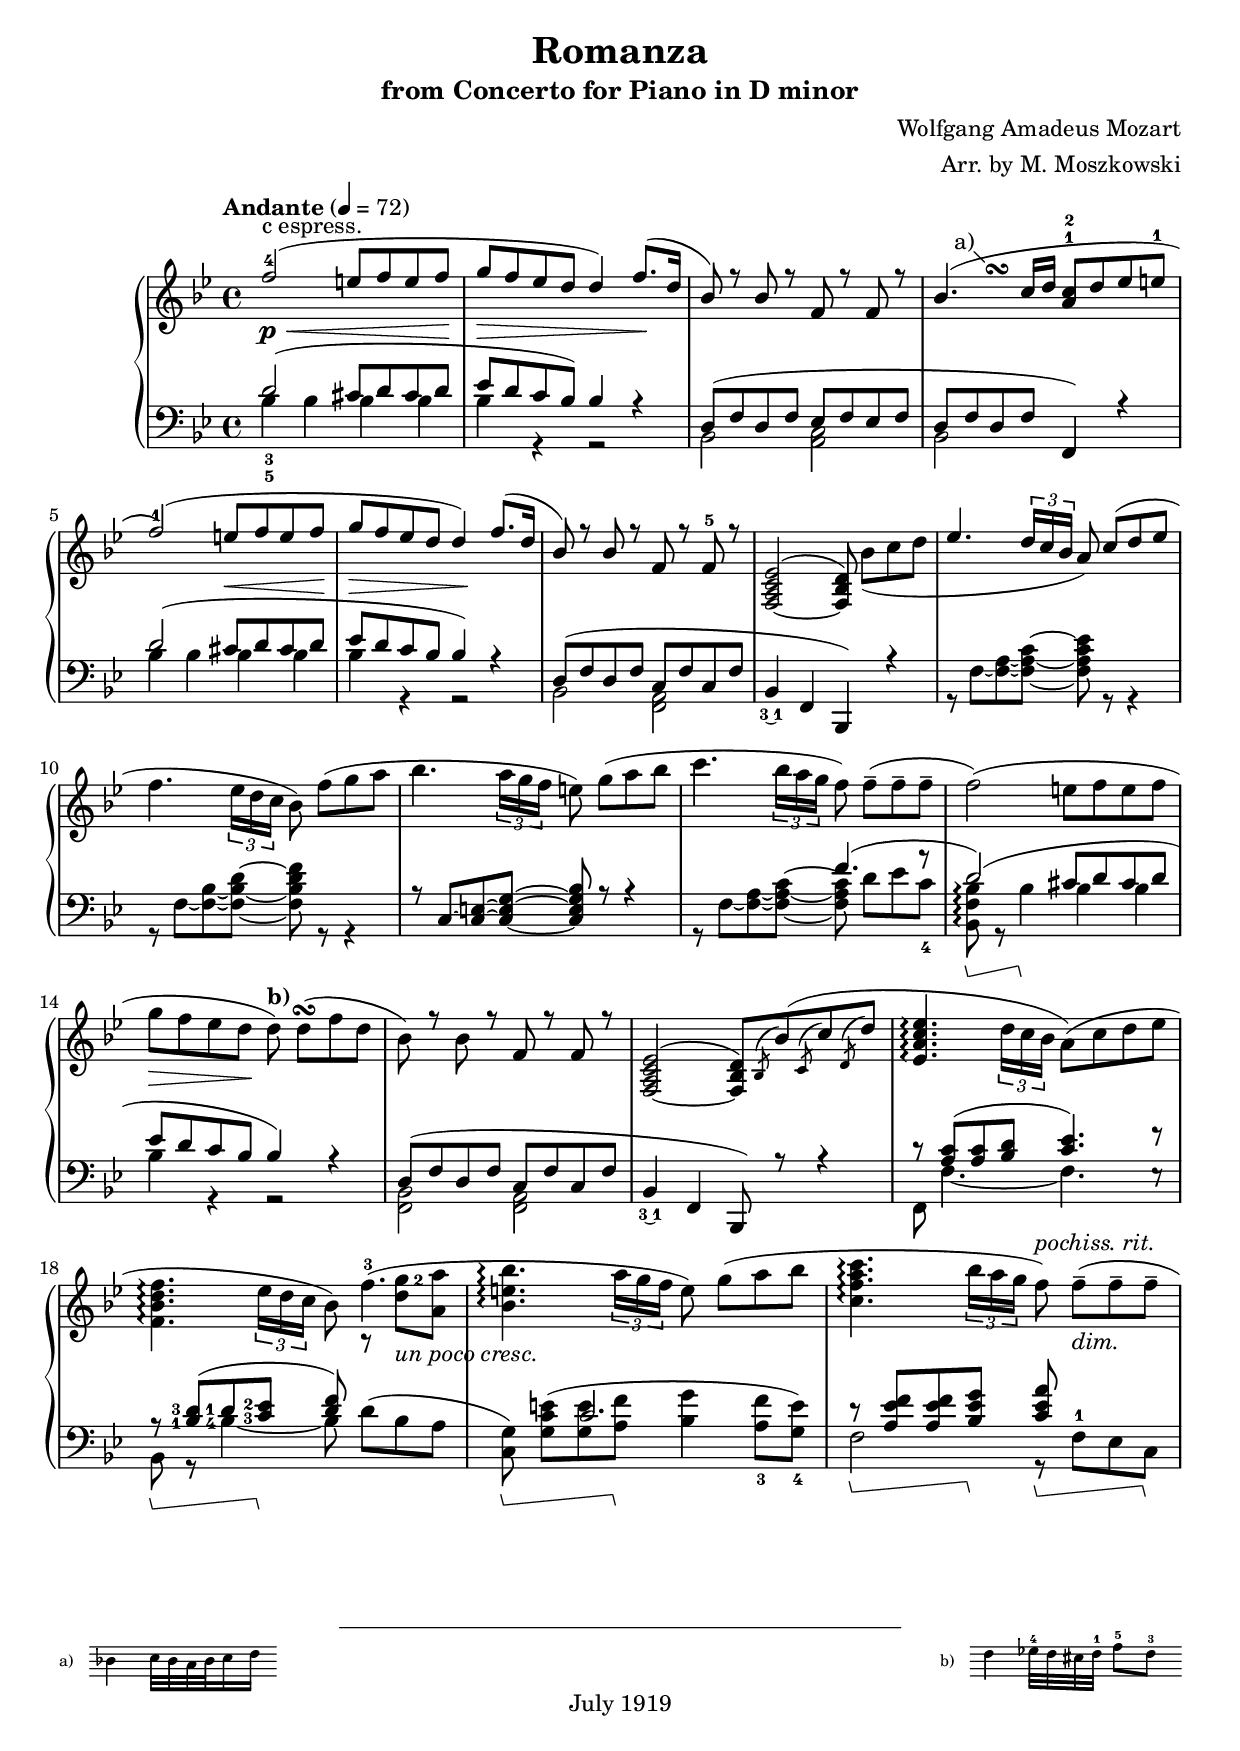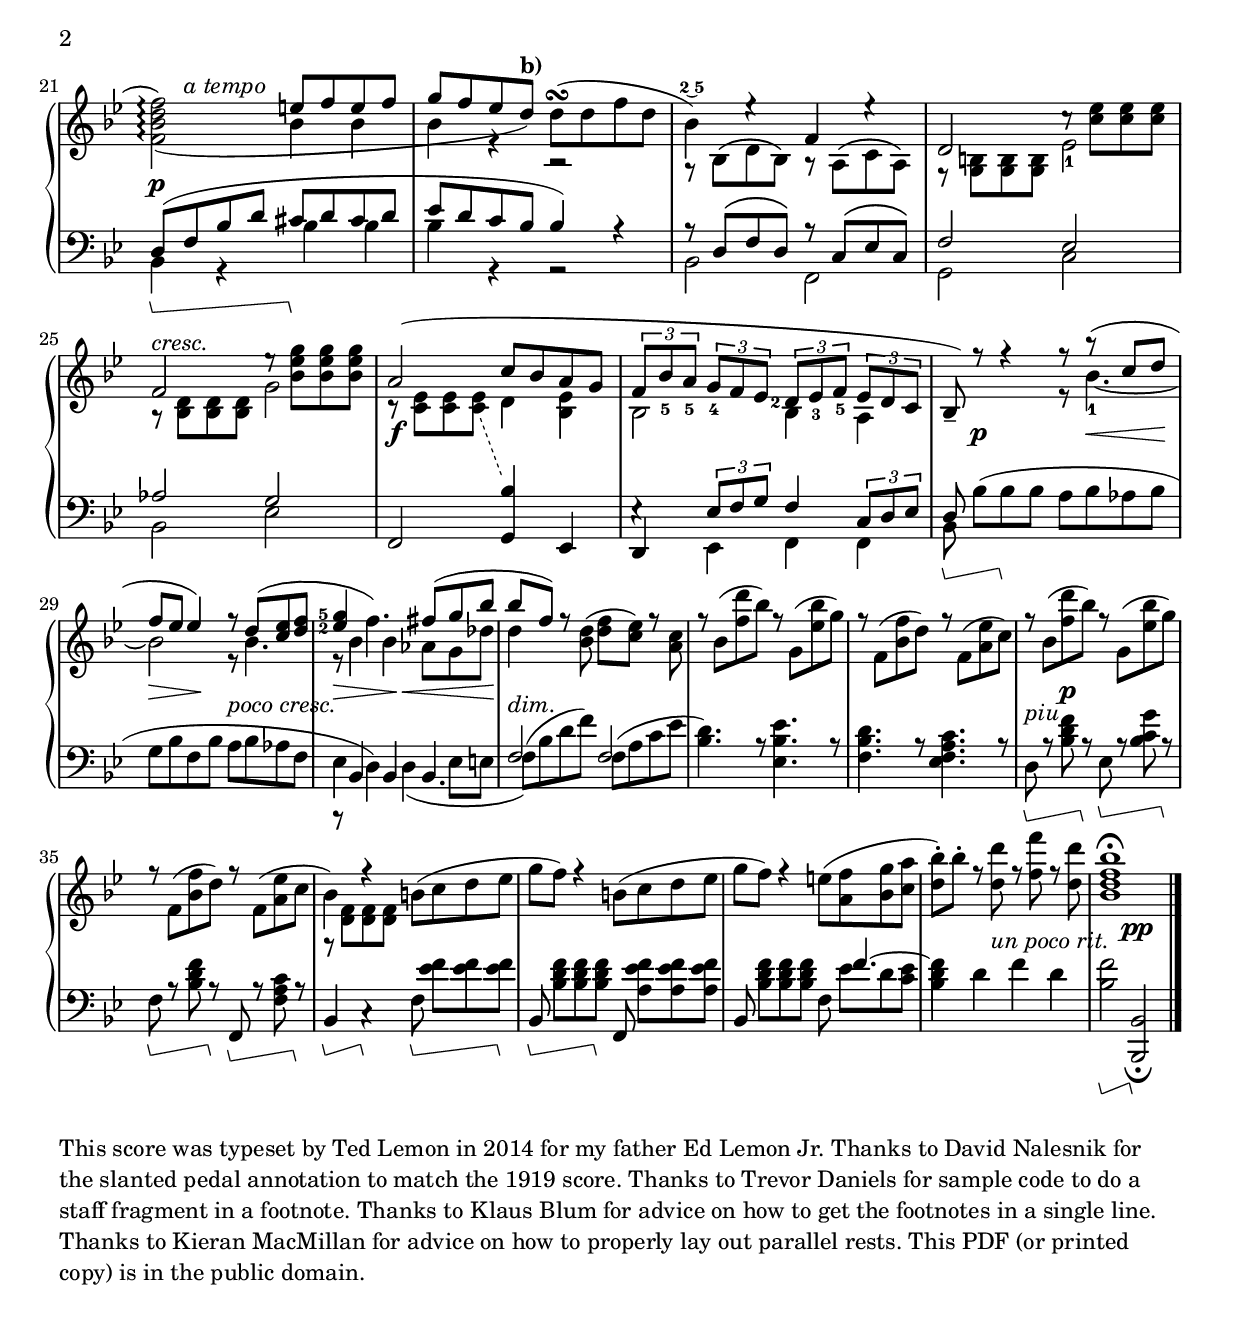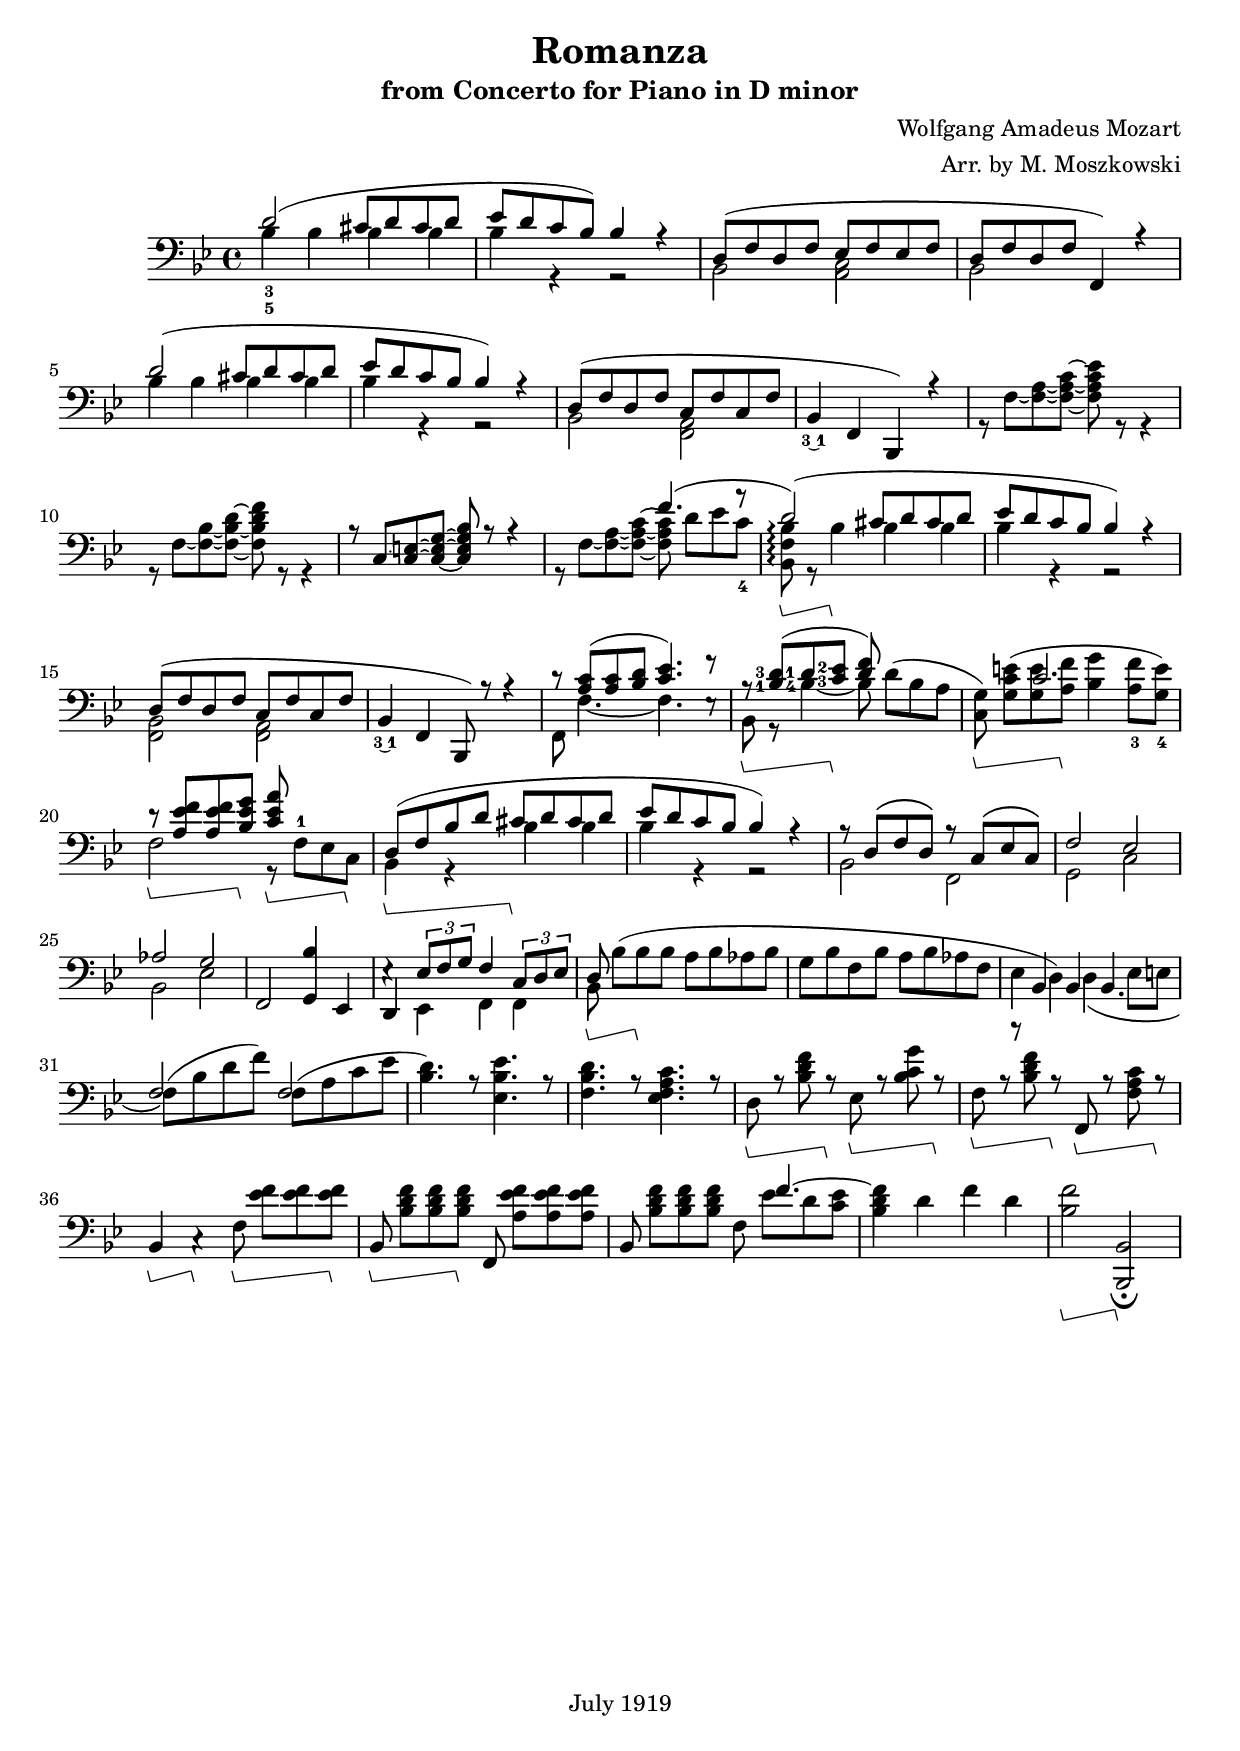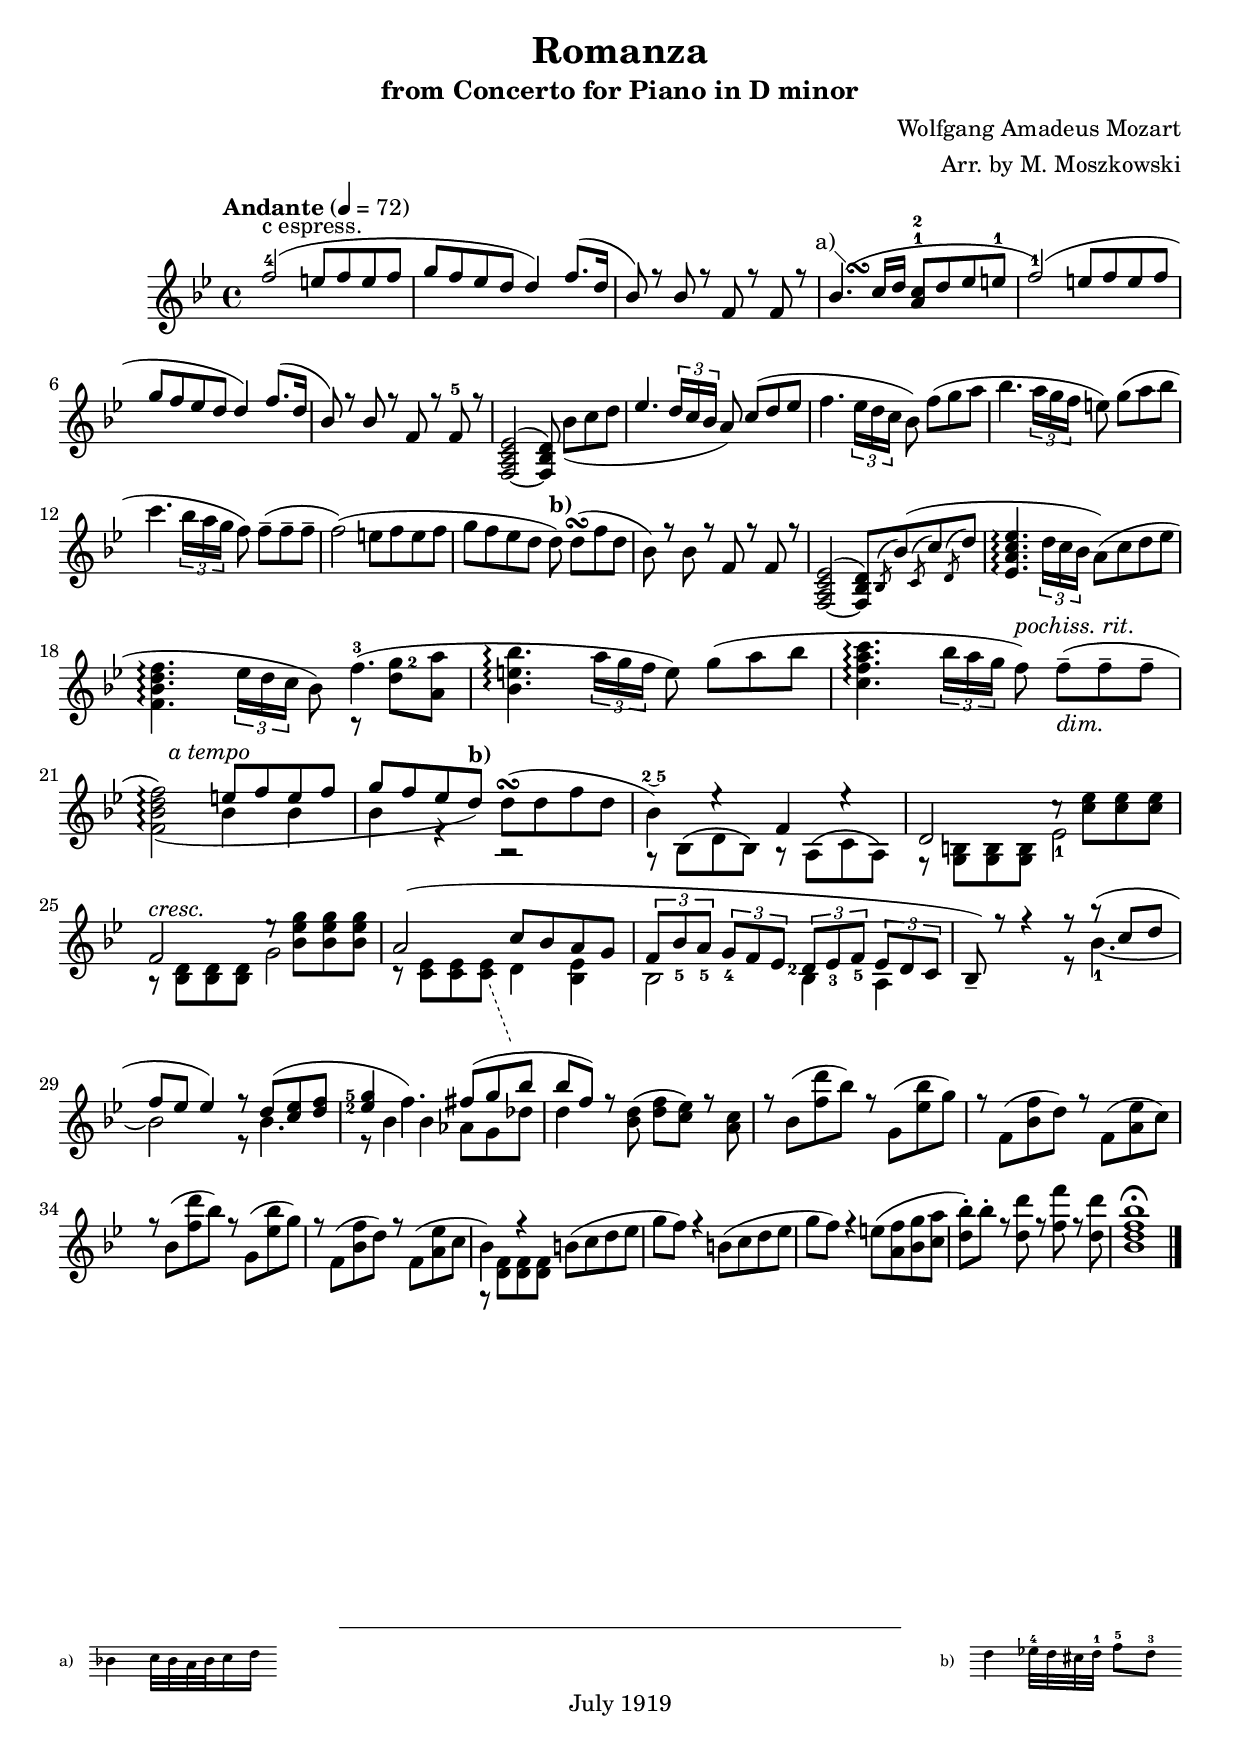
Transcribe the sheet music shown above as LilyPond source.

% Copyright (C) 2014 Edward W. Y. Lemon III

% Lilypond version of M. Moszkowski's arrangement of W. A. Mozart's
% Romanza from his Concerto for Piano in D minor.   The printed arrangement
% is copyright 1919, and hence in the public domain in the U.S.
% This Lilypond source code is under copyright.

%    This program is free software: you can redistribute it and/or modify
%    it under the terms of the GNU General Public License as published by
%    the Free Software Foundation, either version 3 of the License, or
%    (at your option) any later version.
%
%    This program is distributed in the hope that it will be useful,
%    but WITHOUT ANY WARRANTY; without even the implied warranty of
%    MERCHANTABILITY or FITNESS FOR A PARTICULAR PURPOSE.  See the
%    GNU General Public License for more details.
%
%    You should have received a copy of the GNU General Public License
%    along with this program.  If not, see <http://www.gnu.org/licenses/>.

% However, an exception to the GPL licensing terms is hereby granted
% for any PDF or printed output generated from this source file.
% Performances by real persons that are derived from this source file
% are not, in the opinion of the author, covered by the copyright on
% this file, since they would be indistinguishable from performances
% based on the original public domain printed score.   However, for the
% sake of licensing clarity, such performances are also specifically
% excepted from the GPL licensing terms.
% No additional exceptions are granted; for example, this exception
% _does not apply_ to MIDI files that are generated from this source
% code.

\header{
  title = "Romanza"
  composer = "Wolfgang Amadeus Mozart"
  arranger = "Arr. by M. Moszkowski"
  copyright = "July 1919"
  subtitle = "from Concerto for Piano in D minor"
}

#(set-global-staff-size 20)

% Thanks to David Nalesnik for the slanted-bracket tweak!
#(define (bound-coord bound refp)
   (if (not (= (ly:item-break-dir bound) CENTER))
       (cdr (ly:generic-bound-extent bound refp))
       (ly:grob-relative-coordinate bound refp X)))

#(define slanted-bracket
   (lambda (grob)
     (let* ((bound-L (ly:spanner-bound grob LEFT))
            (bound-R (ly:spanner-bound grob RIGHT))
            (common (ly:grob-common-refpoint bound-L bound-R X))
            (coord-L (bound-coord bound-L common))
            (coord-R (bound-coord bound-R common))
            (height (ly:grob-property grob 'edge-height))
            (shorten (ly:grob-property grob 'shorten-pair))
            (flare '(0.25 . 0.25))
            (th (ly:output-def-lookup (ly:grob-layout grob) 'line-thickness))
            (main
             (make-line-stencil 
              th 
              (+ coord-L (car flare) (car shorten)) 0
              (+ coord-R (- (cdr flare)) (cdr shorten)) (car height)))
            (wing-L (make-line-stencil
                     th
                     0 (car height)
                     (car flare) 0))
            (wing-R (make-line-stencil
                     th
                     0 (car height)
                     (cdr flare) (- (car height) (cdr height))))
            (main
             (if (= (ly:item-break-dir bound-L) CENTER)
                 (ly:stencil-combine-at-edge main X LEFT wing-L 0)
                 main))
            (main
             (if (= (ly:item-break-dir bound-R) CENTER)
                 (ly:stencil-combine-at-edge main X RIGHT wing-R 0)
                 main))
            (main
             (ly:stencil-translate-axis
              main
              (- (ly:grob-relative-coordinate bound-L common X))
              X)))
       main)))

keyMeter = { \key bes \major \time 4/4 }

\parallelMusic #'(vta vtb vtc dynD vba vbb vbc) {
  % 1
  f'2-4( e8 f e f |
  s1 |
  s1-"c espress." |
  s8\p\< s8 s2 s8 s8\! |
  \stemUp d'2_3_5^( cis8 d cis d |
  \stemDown bes'4 bes bes bes |
  s1 |

  % 2
  g8 f ees d d4) f8.( d16 |
  s1 |
  s1 |
  s8\> s4. s4 s8\! s |
  ees8 d c bes) bes4 r |
  bes4 r r2 |
  s1 |

  % 3
  bes8) r bes r f r f r |
  s1 |
  s1 |
  s1 |
  d,8^( f d f ees f ees f |
  bes,2 <c a> |
  s1 |

  % 4
  bes4.( c16 d <a c>8-1-2 d ees e-1 |
  s4\once \override Score.FootnoteItem.annotation-line = ##f
  s^\footnote "a)" #'(-1 . 1)
  \markup {
    \center-column {
      \fill-line {
	\score {
	  \new Staff
	  \with {
	    instrumentName = "a)   "
	    \omit Clef
	    \omit TimeSignature
	    \magnifyStaff 0.7
	  } {
	    \relative c' { bes'4 c32 bes a bes c16 d }
	  }
	  \layout {
	    ragged-right = ##t
	    indent = 0\cm
	  }
	}
	\null
	\score {
	  \new Staff
	  \with {
	    instrumentName = "b)   "
	    \omit TimeSignature
	    \omit Clef
	    \magnifyStaff 0.7
	  } {
	    \relative c' { d'4 ees32-4 d cis d-1 f8-5_[ d-3] }
	  }
	  \layout {
	    ragged-right = ##t
	    indent = 0\cm } } } } } ^\turn s2 |
  s1 |
  s1 |
  d8 f d f f,4) r |
  bes2 s2 |
  s1 |

  % 5
  f2-1)( e8 f e f |
  s1 |
  s1 |
  s2 s8\< s s s\! |
  d''2^( cis8  d cis d |
  bes'4 bes bes bes |
  s1 |

  % 6
  g8 f ees d d4\!) f8.( d16 |
  s1 |
  s1 |
  s8\> s s s s\! s s4 |
  ees8 d c bes bes4) r |
  bes4 r r2 |
  s1 |

  % 7
  bes8) r bes r f r f-5 r |
  s1 |
  s1 |
  s1 |
  d,8( f d f c f c f |
  bes,2 <a f> |
  s1 |

  % 8
  <f,_~ a c ees>2^( <f bes d>8) bes'_[_( c d] |
  s1 |
  s1 |
  s1 |
  bes,4_\finger \markup \tied-lyric #"3~1" f  bes,) r |
  s1 |
  s1 |

  % 9
  \override TupletBracket.bracket-visibility = ##t
  ees4. \stemUp \tuplet 3/2 { d16 c bes } \stemNeutral a8) c8^[( d ees]
  |  s1 |  s1 |
  s1 |
  s1 | r8 f'8~ <f~ a~>8 <f~ a~ c^~ >8 <f a c ees>8 r8 r4 |   s1 |

  % 10
  f4. \tupletNeutral \tuplet 3/2 { ees16 d c } bes8) f'8_[( g a] |  s1 |  s1 |
  s1 |
  s1 | r8 f8~ <f~ bes~>8 <f~ bes~ d^~ >8 <f bes d f>8 r8 r4 |   s1 |

  % 11
  bes4. \tuplet 3/2 { a16 g f } e8) g8_[( a bes] |  s1 |  s1 |
  s1 |
  r8 c'8~ <c~ e~>8 <c_~ e~ g^~ >8 <c e g bes>8 r8 r4 |   s1 |   s1 |

  % 12
  c4. \tuplet 3/2 { bes16 a g } f8) f8_[--( 8-- 8--] |  s1 |  s1 |
  s1 |
  s2 f'4.^( r8 |
  r8 f8~ <f~ a~>8 <f~ a~ c^~ >8 8 d'8_[ ees c_4 ] |   s1 |
  
  % 13
  f2)( e8_[ f e f] | s1 | s1 |
  s1 |
  d2)^( cis8 d cis d |
  <bes, f' bes>8\arpeggio\sustainOn r bes'4\sustainOff 4 4 | s1 |

  % 14
  g8_[ f ees d] d8)^\markup { \bold "b)" } d_[(^\turn  f d] |
  s1 |
  s1 |
  s8\> s s s\! s2 |
  ees8 d c bes bes4) r |
  bes4 r r2 | s1 |

  % 15
  bes8) r bes r f r f r |
  s1 |
  s1 |
  s1 |
  d,8^( f d f c f c f |
  <bes, f>2 <a f> |
  s1 |

  % 16
  <f,_~ a c ees>2^( <f bes d>8)
  \acciaccatura bes bes'( \acciaccatura c, c' \acciaccatura d, d' |
  s1 |
  s1 |
  s1 |
  bes,4_\finger \markup \tied-lyric #"3~1" f  bes,8) r r4 |
  s1 |
  s1 |

  % 17
  <ees, a c ees>4.\arpeggio \tuplet 3/2 { d'16 c bes } a8) (c d ees | s1 | s1 |
  s1 |
  c''8\rest <c a>8^( <c a> <d bes> <c ees>4.) f8\rest |
  f8 f'4._~ f e8\rest | s1 |

  % 18
  \break <f, bes d f>4.\arpeggio \tuplet 3/2 { ees'16 d c } bes8) f'4.-3( |
  \set fingeringOrientations = #'(right)
  s2 s8 r8 <d' g-2>8 <a a'> | s1 |
  s4 s s s-"un poco cresc." |
  \set fingeringOrientations = #'(left)
  r8\sustainOn <bes,-1 d-3>8( <d-1> <c-3 ees-2>\sustainOff <d f>8) s4. |
  \set fingeringOrientations = #'(left)
  bes8 r <bes'-4~>4 bes8 d8_[^( bes a] |
  s1 |
  
  % 19
  <bes, e bes'>4.\arpeggio \tuplet 3/2 { a'16 g f } e8) g_[( a bes] | s1 | s1 |
  s1 |
  s4 c2. |
  \set fingeringOrientations = #'(down)
  <c, g'>8)\sustainOn <g' c e>_[^( <g e'> <a f'>]\sustainOff <bes g'>4
  <a-3 f'>8 <g-4 e'>]) |
  s1 |

  % 20
  <c, f a c>4.\arpeggio
  \tuplet 3/2 { bes'16 a g } f8)^\markup { \italic "pochiss. rit." } f_[(--_\markup { \italic "dim." } 8-- 8--] |
		      s1 | s1 |
  s4 s s8 s s4 |
  r8\sustainOn <a ees' f>8 8 <bes ees g>\sustainOff 
  <c ees a>\sustainOn f,-1_[ ees c]\sustainOff |
  f2 r8 s s s |
  s1 |

  % 21
  \break <f, bes d f>2)_(\arpeggio e'8^[ f e f] |
  s8 s4.^\markup { \italic "a tempo" } bes4 4 | s1 |
  s1\p |
  d8(\sustainOn f bes d cis\sustainOff d cis d |
  bes,4 r bes' bes | s1 |

  % 22
  g8^[ f ees d])^\markup { \bold "b)"} d(\turn d f d |
  bes4 r r2 | s1 |
  s1 |
  ees8  d c bes bes4) r |
  bes4 r r2 | s1 |

  % 23
  bes4)-\finger \markup \tied-lyric #"2~5" e\rest f, e'\rest | s1 |
  g8\rest bes_[\( d bes]\) a\rest a_[\( c a]\) |
  s1 |
  r8 d,\( f d\) r c\( ees c\) |
  bes,2 f | s1 |
  
  % 24
  d,2 \once \stemDown ees_1 |
  r8 <g, b>8 8 8 c'\rest <c ees>8 8 8 |
  s1 |
  s1 |
  f2 ees |
  g2 c | s1 |

  % 25
  \break f2^\markup { \italic "cresc." } \once \stemDown g |
  r8 <bes, d>8 8 8 e'\rest <bes ees g>8 8 8 |
  s1 |
  s1 |
  aes2 g |
  bes2 ees | s1 |

  % 26
  a2( c8 bes a g |
  r8 <c, ees>8 8 <c ees> \stemDown d4_\markup {
    \override #'(on . 0.3)
    \override #'(off . 0.3)
    \draw-dashed-line #'(-2 . 5.4)
  } <bes ees> \stemNeutral |
  s1 |
  s1\f |
  f,2 <g bes'>4 ees | s1 | s1 |

  % 27
  \tuplet 3/2 { f8 bes_5 a_5 }
  \tuplet 3/2 { g_4 f ees }
  \tuplet 3/2 { \set fingeringOrientations = #'(left) <d-2> ees_3 f_5 }
  \tuplet 3/2 { ees d c } |
  \stemDown bes2 bes4 a4 \stemNeutral | s1 |
  s1 |
  d4 \stemDown ees f f \stemNeutral |
  \override TupletBracket.bracket-visibility = ##t
  ees4\rest \tupletUp \stemUp \tuplet 3/2 { ees8 f g} f4 \tuplet 3/2 { c8 d ees } \stemNeutral \tupletNeutral|
  s1 |

  % 28
  bes8_-) r r4 r8 r8( c'8^[ d] |
  s2 r8 bes'4.-1_~ |
  s1 |
  s8 s\p s4 s8 s\< s s\! |
  \stemUp d'8\sustainOn \stemNeutral bes'_[( 8\sustainOff 8] a bes aes bes |
  \stemDown bes8 \stemNeutral s s2. | s1 |

  % 29
  \break \stemUp f8 ees ees4) r8 d( <c ees> <d f> \stemNeutral |
  bes2 r8 \dotsDown bes4. \dotsNeutral |
  s1 |
  s4\> s\! s2-"poco cresc." | 
  g8 bes f bes a bes aes f |
  s1 | s1 |

  % 30
  \set fingeringOrientations = #'(left) \once \stemUp
  <ees-2 g-5>4 f4.) fis8^[( g bes] |
  r8 bes4 4 aes8_[ g des'] |
  s1 |
  s4\> s8 s\! s4\< s8 s\! |
  ees4 d) d_( ees8 e |
  \stemUp r8 bes4 bes bes4. \stemNeutral |
  s1 |

  % 31
  bes8^[ f]) r8 <bes, d>( <d f> <c ees>) r8 <a c> |
  d4 s2. |
  s1 |
  s1-"dim." |
  f8)( bes d f)
  f,( a c ees |
  \stemUp f'2 f2 \stemNeutral |
  s1 |

  % 32
  r8 bes( <f' d'> bes) r g,( <ees' bes'> g) |
  s1 | s1 |
  s1 |
  <bes d>4.) r8 <ees, bes' ees>4. r8 |
  s1 | s1 |

  % 33
  r8 f,( <bes f'> d) r f,( <a ees'> c) |
  s1 | s1 |
  s1 |
  <f bes d>4. r8 <ees f a c>4. r8 |
  s1 | s1 |

  % 34
  r8 bes( <f' d'> bes) r g,( <ees' bes'> g) |
  s1 | s1 |
  s4-"piu" s\p s2 |
  d8\sustainOn r <bes' d f> r\sustainOff ees,\sustainOn r <bes' c g'> r\sustainOff |
  s1 | s1 |

  % 35
  r8 f,( <bes f'> d) r f,( <a ees'> c |
  s1 | s1 |
  s1 |
  f8\sustainOn r <bes d f> r\sustainOff f,\sustainOn r <f' a c> r\sustainOff |
  s1 | s1 |

  % 36
  bes4) r b8( c d ees |
  r8 <d, f>8_[ 8 8] s2 |
  s1 |
  s1 |
  bes,4\sustainOn c\rest\sustainOff f8\sustainOn <ees' f>8[ 8 8]\sustainOff |
  s1 | s1 |

  % 37
  g8 f) r4 b,8( c d ees |
  s1 | s1 |
  s1 |
  bes,8\sustainOn <bes' d f>8_[ 8 8]\sustainOff f, <a' ees' f>8_[ 8 8] |
  s1 | s1 |

  % 38
  g8 f) r4 e8( <f a,> <g bes,> <a c,> |
  s1 | s1 |
  s1 |
  bes,8 <bes' d f>8_[ 8 8] f ees'8_[ d <c ees>] |
  s2 s8 \once \stemUp f'4.^~ | 
  s1 |

  % 39
  <d, bes'>8-.) bes'-. r <d, d'> r <f f'> r <d d'> |
  s1 | s1 |
  s4. s8-"un poco rit." s2 |
  <bes d>4 d f d |
  f4 s2. | s1 |

  % 40
  <bes d f bes>1^\fermata \bar "|." |
  s1 | s1 |
  s2 s2\pp |
  <bes f'>2\sustainOn <bes, bes,>\sustainOff_\fermata |
  s1 | s1 |
  
}

\score {
  \new PianoStaff <<
    \new Staff = "trebleStaff" {
      \tempo "Andante" 4 = 72
      \keyMeter
      \set midiInstrument = #"piano"
      <<
	\new Voice = "tenor-a" { \voiceOne \relative c' \vta } 
	\new Voice = "tenor-b" { \voiceTwo \relative c' \vtb }
	\new Voice = "tenor-c" { \voiceThree \relative c' \vtc } >> }
    \new Dynamics { \dynD }
    \new Staff = "bassStaff" {
      \keyMeter \clef bass
      \set midiInstrument = #"piano"
      \set Staff.pedalSustainStyle = #'bracket
      \override Staff.PianoPedalBracket.stencil = #slanted-bracket
      <<
	\new Voice = "bass-a" { \voiceOne \relative c \vba }
	\new Voice = "bass-b" { \voiceTwo \relative c \vbb }
	\new Voice = "bass-c" { \voiceThree \relative c \vbc } >> } >>
  \layout { } 
  \midi { } }

\markuplist {
  \null
  \wordwrap-lines {
  This score was typeset by Ted Lemon in 2014 for my father Ed Lemon Jr. 
  Thanks to David Nalesnik for the slanted pedal annotation to match the
  1919 score. 
  Thanks to Trevor Daniels for sample code to do a staff fragment in a
  footnote. 
  Thanks to Klaus Blum for advice on how to get the footnotes in a single
  line. 
  Thanks to Kieran MacMillan for advice on how to properly lay out parallel
  rests.
  This PDF (or printed copy) is in the public domain. } }

\paper { ragged-bottom = ##t }

\book {
  \bookOutputSuffix "bass"

  \score {
    \new PianoStaff <<
      \new Staff = "bassStaff" {
	\keyMeter \clef bass
	\set midiInstrument = #"piano"
	\set Staff.pedalSustainStyle = #'bracket
	\override Staff.PianoPedalBracket.stencil = #slanted-bracket
	<<
	  \new Voice = "bass-a" { \voiceOne \relative c \vba }
	  \new Voice = "bass-b" { \voiceTwo \relative c \vbb }
	  \new Voice = "bass-c" { \voiceThree \relative c \vbc } >> } 
    >>
    \layout { 
    }
    \midi {
    }
  }
}

\book {
  \bookOutputSuffix "treble"

  \score {
    \new PianoStaff <<
      \new Staff = "trebleStaff" {
	\tempo "Andante" 4 = 72
	\keyMeter
	\set Staff.pedalSustainStyle = #'bracket
	\override Staff.PianoPedalBracket.stencil = #slanted-bracket
	\set midiInstrument = #"piano"
	<<
	  \new Voice = "tenor-a" { \voiceOne \relative c' \vta } 
	  \new Voice = "tenor-b" { \voiceTwo \relative c' \vtb }
	  \new Voice = "tenor-c" { \voiceThree \relative c' \vtc } >> }
    >>
    \layout { 
    }
    \midi {
    }
  }
}

